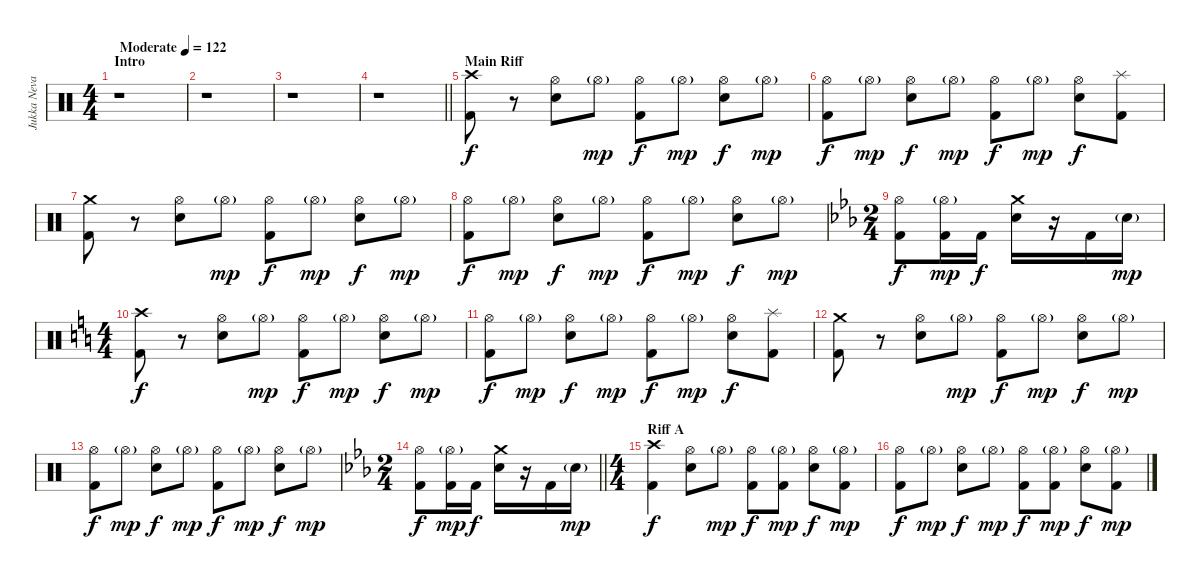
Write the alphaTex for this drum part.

\track ("Jukka Nevalainen " "Jukka Neva") {instrument percussion}
\staff {score}
\articulation defaults
\ts (4 4)
\section ("" "Intro")
\tempo (122 "Moderate")
\clef neutral
\ks c
r.1{dy f} |
r.1 |
r.1 |
\barLineRight lightlight
r.1 |
\section ("" "Main Riff")
("Crash high (hit)" "Kick (hit) 2").8 r.8 ("Hi-Hat (open)" "Snare (hit) 2").8 "Hi-Hat (open)"{g}.8{dy mp} ("Hi-Hat (open)" "Kick (hit) 2").8{dy f} "Hi-Hat (open)"{g}.8{dy mp} ("Hi-Hat (open)" "Snare (hit) 2").8{dy f} "Hi-Hat (open)"{g}.8{dy mp} |
("Hi-Hat (open)" "Kick (hit) 2").8{dy f} "Hi-Hat (open)"{g}.8{dy mp} ("Hi-Hat (open)" "Snare (hit) 2").8{dy f} "Hi-Hat (open)"{g}.8{dy mp} ("Hi-Hat (open)" "Kick (hit) 2").8{dy f} "Hi-Hat (open)"{g}.8{dy mp} ("Hi-Hat (open)" "Snare (hit) 2").8{dy f} ("Splash (hit)" "Kick (hit) 2").8 |
("Crash medium (hit)" "Kick (hit) 2").8 r.8 ("Hi-Hat (open)" "Snare (hit) 2").8 "Hi-Hat (open)"{g}.8{dy mp} ("Hi-Hat (open)" "Kick (hit) 2").8{dy f} "Hi-Hat (open)"{g}.8{dy mp} ("Hi-Hat (open)" "Snare (hit) 2").8{dy f} "Hi-Hat (open)"{g}.8{dy mp} |
("Hi-Hat (open)" "Kick (hit) 2").8{dy f} "Hi-Hat (open)"{g}.8{dy mp} ("Hi-Hat (open)" "Snare (hit) 2").8{dy f} "Hi-Hat (open)"{g}.8{dy mp} ("Hi-Hat (open)" "Kick (hit) 2").8{dy f} "Hi-Hat (open)"{g}.8{dy mp} ("Hi-Hat (open)" "Snare (hit) 2").8{dy f} "Hi-Hat (open)"{g}.8{dy mp} |
\ts (2 4)
\ks eb
("Hi-Hat (open)" "Kick (hit) 2").8{dy f} ("Hi-Hat (open)"{g} "Kick (hit) 2").16{dy mp} "Kick (hit) 2".16{dy f} ("Crash medium (hit)" "Snare (hit) 2").16 r.16 "Kick (hit) 2".16 "Snare (hit) 2"{g}.16{dy mp} |
\ts (4 4)
\ks c
("Crash high (hit)" "Kick (hit) 2").8{dy f} r.8 ("Hi-Hat (open)" "Snare (hit) 2").8 "Hi-Hat (open)"{g}.8{dy mp} ("Hi-Hat (open)" "Kick (hit) 2").8{dy f} "Hi-Hat (open)"{g}.8{dy mp} ("Hi-Hat (open)" "Snare (hit) 2").8{dy f} "Hi-Hat (open)"{g}.8{dy mp} |
("Hi-Hat (open)" "Kick (hit) 2").8{dy f} "Hi-Hat (open)"{g}.8{dy mp} ("Hi-Hat (open)" "Snare (hit) 2").8{dy f} "Hi-Hat (open)"{g}.8{dy mp} ("Hi-Hat (open)" "Kick (hit) 2").8{dy f} "Hi-Hat (open)"{g}.8{dy mp} ("Hi-Hat (open)" "Snare (hit) 2").8{dy f} ("Splash (hit)" "Kick (hit) 2").8 |
("Crash medium (hit)" "Kick (hit) 2").8 r.8 ("Hi-Hat (open)" "Snare (hit) 2").8 "Hi-Hat (open)"{g}.8{dy mp} ("Hi-Hat (open)" "Kick (hit) 2").8{dy f} "Hi-Hat (open)"{g}.8{dy mp} ("Hi-Hat (open)" "Snare (hit) 2").8{dy f} "Hi-Hat (open)"{g}.8{dy mp} |
("Hi-Hat (open)" "Kick (hit) 2").8{dy f} "Hi-Hat (open)"{g}.8{dy mp} ("Hi-Hat (open)" "Snare (hit) 2").8{dy f} "Hi-Hat (open)"{g}.8{dy mp} ("Hi-Hat (open)" "Kick (hit) 2").8{dy f} "Hi-Hat (open)"{g}.8{dy mp} ("Hi-Hat (open)" "Snare (hit) 2").8{dy f} "Hi-Hat (open)"{g}.8{dy mp} |
\ts (2 4)
\barLineRight lightlight
\ks eb
("Hi-Hat (open)" "Kick (hit) 2").8{dy f} ("Hi-Hat (open)"{g} "Kick (hit) 2").16{dy mp} "Kick (hit) 2".16{dy f} ("Crash medium (hit)" "Snare (hit) 2").16 r.16 "Kick (hit) 2".16 "Snare (hit) 2"{g}.16{dy mp} |
\ts (4 4)
\section ("" "Riff A")
("Crash high (hit)" "Kick (hit) 2").4{dy f} ("Hi-Hat (open)" "Snare (hit) 2").8 "Hi-Hat (open)"{g}.8{dy mp} ("Hi-Hat (open)" "Kick (hit) 2").8{dy f} ("Hi-Hat (open)"{g} "Kick (hit) 2").8{dy mp} ("Hi-Hat (open)" "Snare (hit) 2").8{dy f} ("Hi-Hat (open)"{g} "Kick (hit) 2").8{dy mp} |
("Hi-Hat (open)" "Kick (hit) 2").8{dy f} "Hi-Hat (open)"{g}.8{dy mp} ("Hi-Hat (open)" "Snare (hit) 2").8{dy f} "Hi-Hat (open)"{g}.8{dy mp} ("Hi-Hat (open)" "Kick (hit) 2").8{dy f} ("Hi-Hat (open)"{g} "Kick (hit) 2").8{dy mp} ("Hi-Hat (open)" "Snare (hit) 2").8{dy f} ("Hi-Hat (open)"{g} "Kick (hit) 2").8{dy mp}
